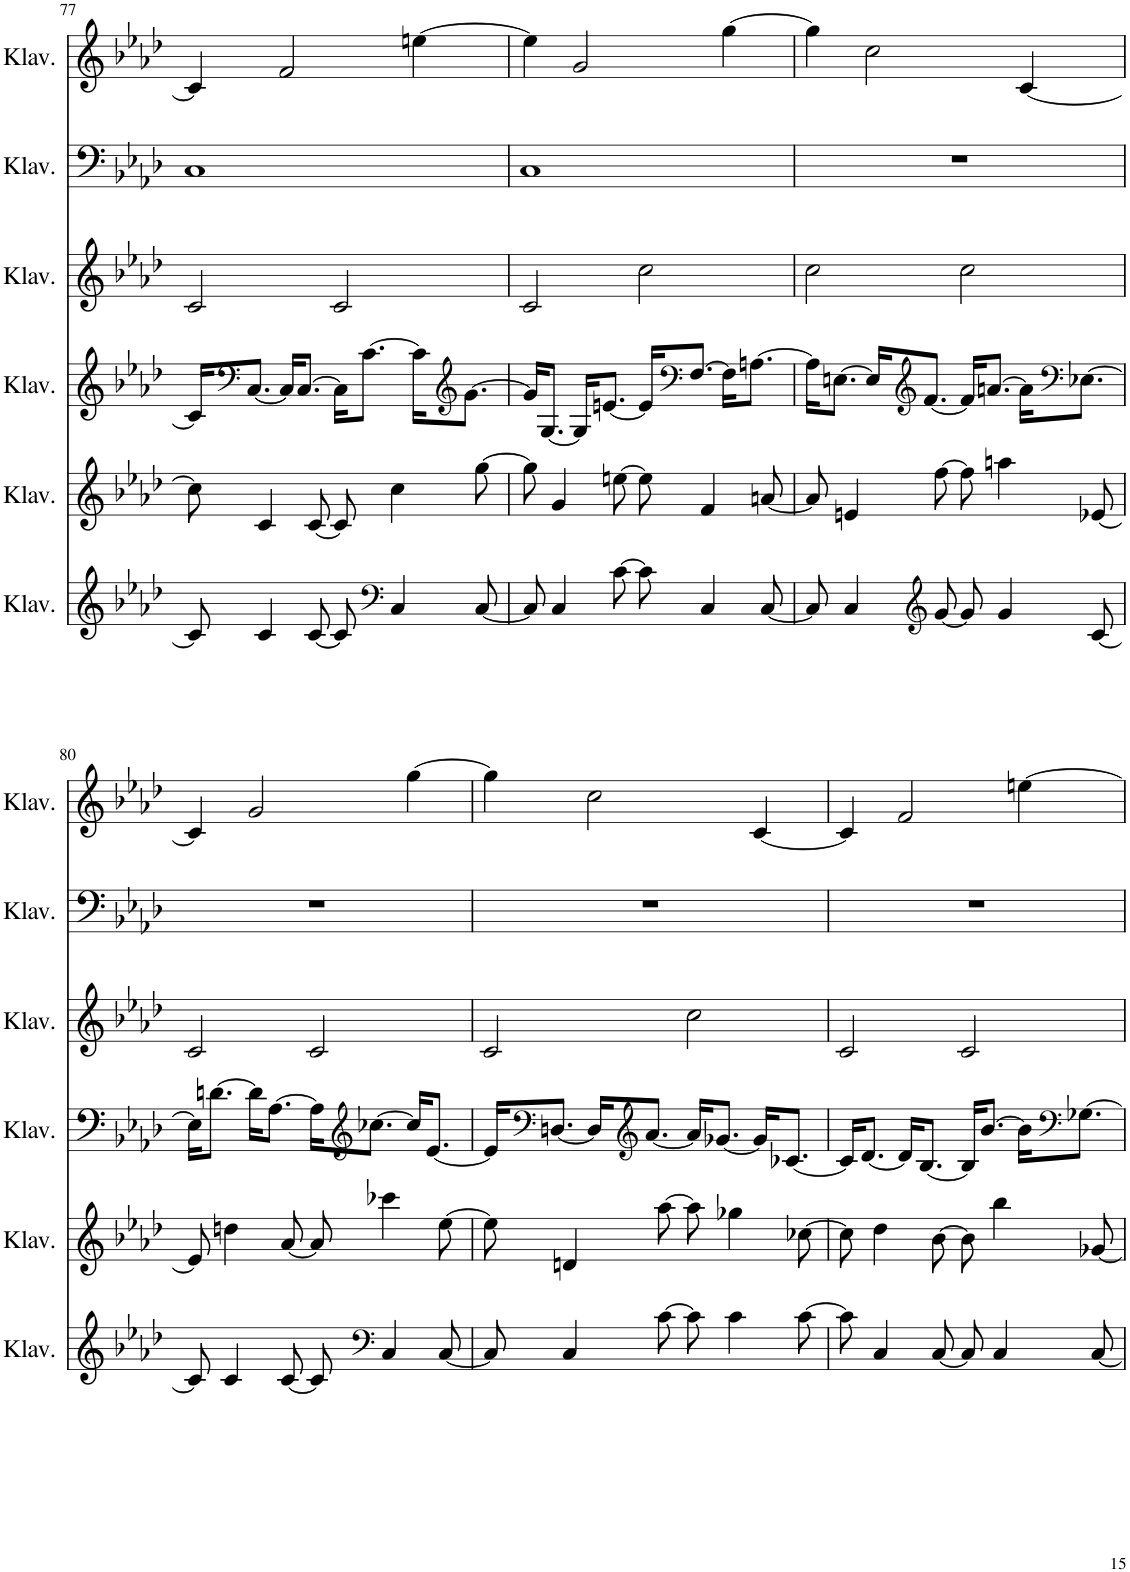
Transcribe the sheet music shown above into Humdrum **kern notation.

**kern	**kern	**kern	**kern	**kern	**kern
*part6	*part5	*part4	*part3	*part2	*part1
*staff6	*staff5	*staff4	*staff3	*staff2	*staff1
*I"Klavier	*I"Klavier	*I"Klavier	*I"Klavier	*I"Klavier	*I"Klavier
*I'Klav.	*I'Klav.	*I'Klav.	*I'Klav.	*I'Klav.	*I'Klav.
!!LO:PB:g=z
*clefG2	*clefG2	*clefG2	*clefG2	*clefF4	*clefG2
*k[b-e-a-d-]	*k[b-e-a-d-]	*k[b-e-a-d-]	*k[b-e-a-d-]	*k[b-e-a-d-]	*k[b-e-a-d-]
*M4/4	*M4/4	*M4/4	*M4/4	*M4/4	*M4/4
=77	=77	=77	=77	=77	=77
8c/]	8cc\]	16c/KL]	2c/	1C	4c/]
*	*	*clefF4	*	*	*
.	.	[8.C/J	.	.	.
4c/	4c/	.	.	.	.
.	.	16C/KL]	.	.	2f/
.	.	[8.C/J	.	.	.
[8c/	[8c/	.	.	.	.
8c/]	8c/]	16C\KL]	2c/	.	.
.	.	[8.c\J	.	.	.
*clefF4	*	*	*	*	*
4C/	4cc\	.	.	.	.
.	.	16c\KL]	.	.	[4een\
*	*	*clefG2	*	*	*
.	.	[8.g\J	.	.	.
[8C/	[8gg\	.	.	.	.
=78	=78	=78	=78	=78	=78
8C/]	8gg\]	16g/KL]	2c/	1C	4ee\]
.	.	[8.G/J	.	.	.
4C/	4g/	.	.	.	.
.	.	16G/KL]	.	.	2g/
.	.	[8.en/J	.	.	.
[8c\	[8een\	.	.	.	.
8c\]	8ee\]	16e/KL]	2cc\	.	.
*	*	*clefF4	*	*	*
.	.	[8.F/J	.	.	.
4C/	4f/	.	.	.	.
.	.	16F\KL]	.	.	[4gg\
.	.	[8.An\J	.	.	.
[8C/	[8an/	.	.	.	.
=79	=79	=79	=79	=79	=79
8C/]	8a/]	16A\KL]	2cc\	1r	4gg\]
.	.	[8.En\J	.	.	.
4C/	4en/	.	.	.	.
.	.	16E/KL]	.	.	2cc\
*	*	*clefG2	*	*	*
.	.	[8.f/J	.	.	.
*clefG2	*	*	*	*	*
[8g/	[8ff\	.	.	.	.
8g/]	8ff\]	16f/KL]	2cc\	.	.
.	.	[8.an/J	.	.	.
4g/	4aan\	.	.	.	.
.	.	16a\KL]	.	.	[4c/
*	*	*clefF4	*	*	*
.	.	[8.E-X\J	.	.	.
[8c/	[8e-X/	.	.	.	.
!!LO:LB:g=z
=80	=80	=80	=80	=80	=80
8c/]	8e-/]	16E-\KL]	2c/	1r	4c/]
.	.	[8.dn\J	.	.	.
4c/	4ddn\	.	.	.	.
.	.	16d\KL]	.	.	2g/
.	.	[8.A-\J	.	.	.
[8c/	[8a-/	.	.	.	.
8c/]	8a-/]	16A-\KL]	2c/	.	.
*	*	*clefG2	*	*	*
.	.	[8.cc-X\J	.	.	.
*clefF4	*	*	*	*	*
4C/	4ccc-X\	.	.	.	.
.	.	16cc-/KL]	.	.	[4gg\
.	.	[8.e-/J	.	.	.
[8C/	[8ee-\	.	.	.	.
=81	=81	=81	=81	=81	=81
8C/]	8ee-\]	16e-/KL]	2c/	1r	4gg\]
*	*	*clefF4	*	*	*
.	.	[8.Dn/J	.	.	.
4C/	4dn/	.	.	.	.
.	.	16D/KL]	.	.	2cc\
*	*	*clefG2	*	*	*
.	.	[8.a-/J	.	.	.
[8c\	[8aa-\	.	.	.	.
8c\]	8aa-\]	16a-/KL]	2cc\	.	.
.	.	[8.g-X/J	.	.	.
4c\	4gg-X\	.	.	.	.
.	.	16g-/KL]	.	.	[4c/
.	.	[8.c-X/J	.	.	.
[8c\	[8cc-X\	.	.	.	.
=82	=82	=82	=82	=82	=82
8c\]	8cc-\]	16c-/KL]	2c/	1r	4c/]
.	.	[8.d-/J	.	.	.
4C/	4dd-\	.	.	.	.
.	.	16d-/KL]	.	.	2f/
.	.	[8.B-/J	.	.	.
[8C/	[8b-\	.	.	.	.
8C/]	8b-\]	16B-/KL]	2c/	.	.
.	.	[8.b-/J	.	.	.
4C/	4bb-\	.	.	.	.
.	.	16b-\KL]	.	.	[4een\
*	*	*clefF4	*	*	*
.	.	[8.G-X\J	.	.	.
[8C/	[8g-X/	.	.	.	.
=	=	=	=	=	=
*-	*-	*-	*-	*-	*-
